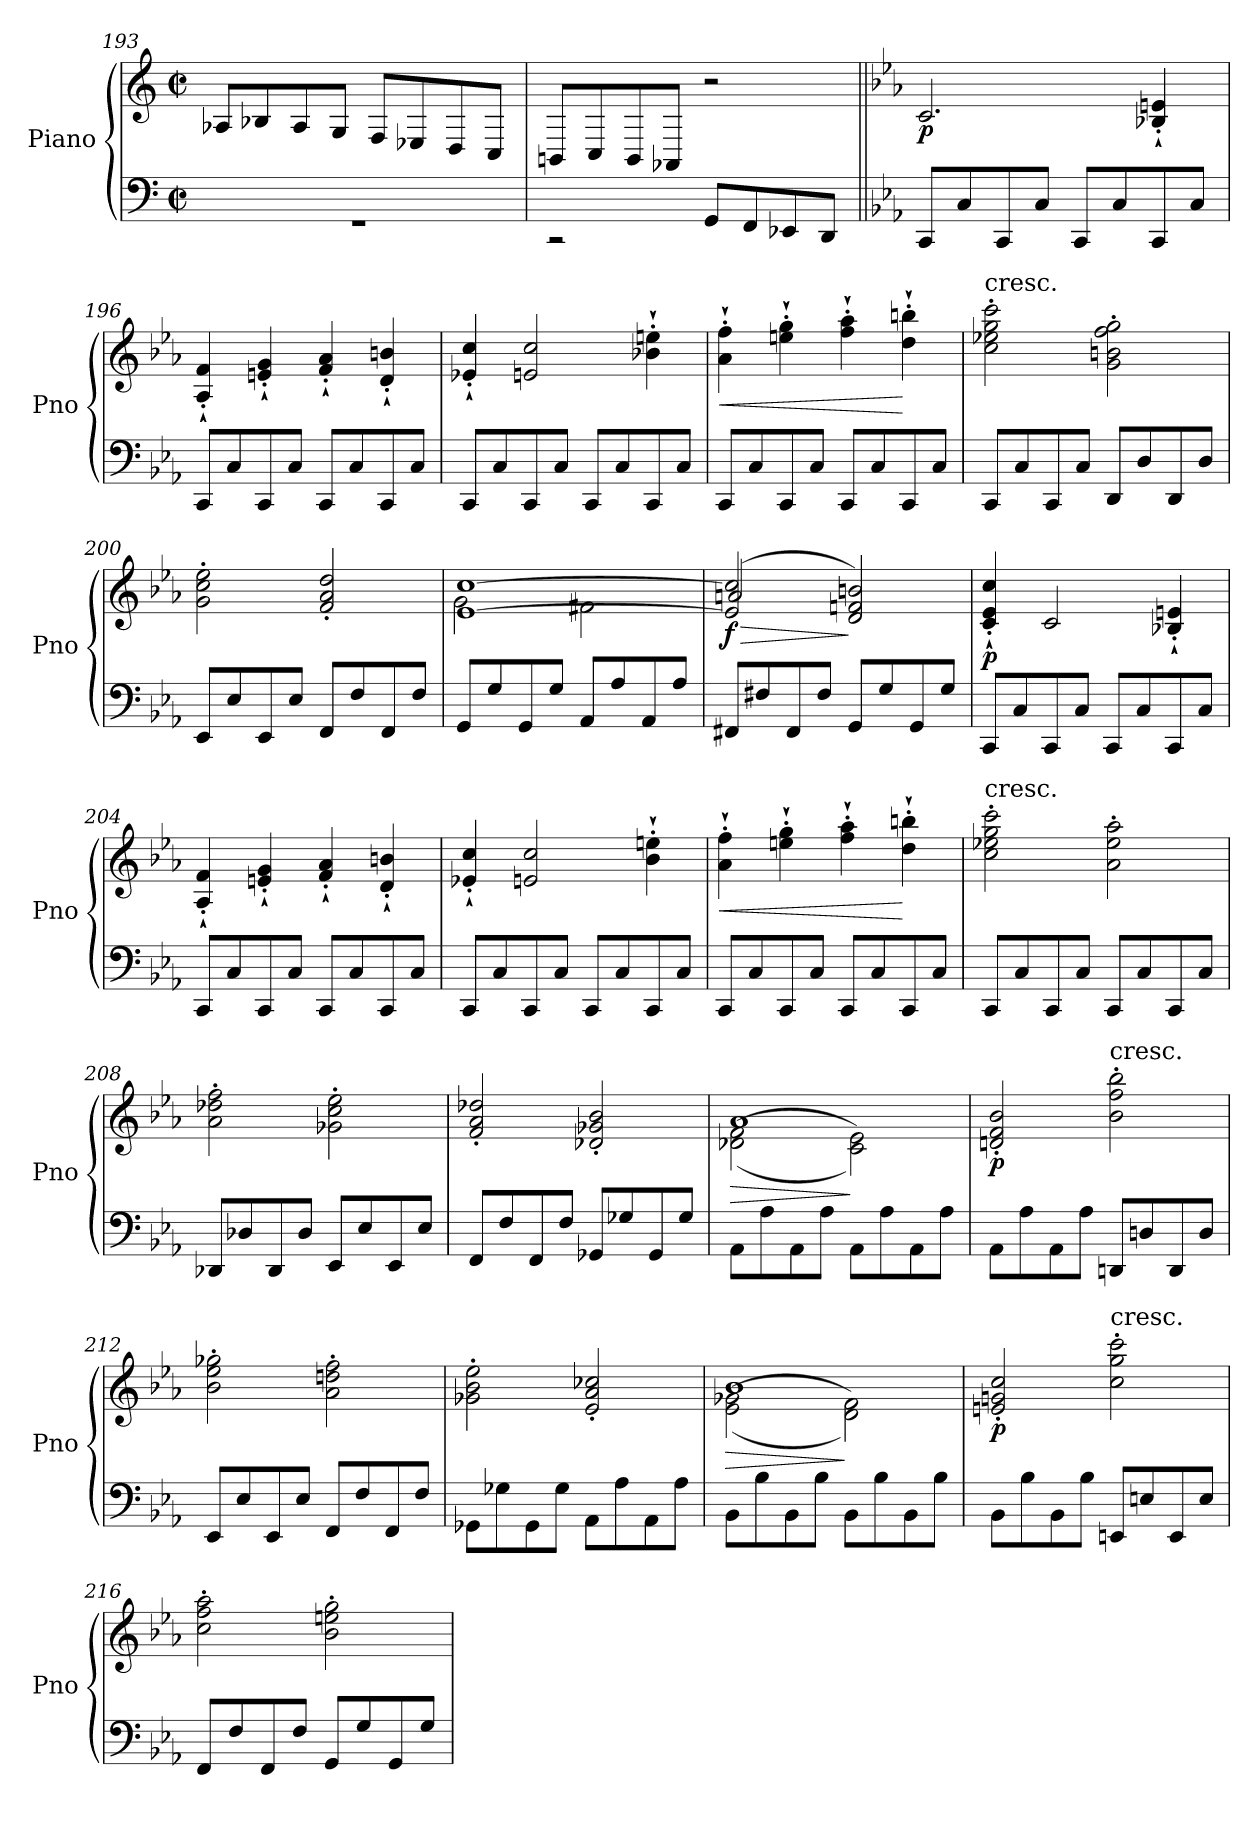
**kern	**kern	**dynam
*part1	*part1	*part1
*staff2	*staff1	*staff1/2
*I"Piano	*	*
*I'Pno	*	*
*clefF4	*clefG2	*
*k[]	*k[]	*
*C:	*C:	*
*M2/2	*M2/2	*
*met(c|)	*met(c|)	*
=193	=193	=193
1rGG	8A-X/L	.
.	8B-X/	.
.	8A-/	.
.	8G/J	.
.	8F/L	.
.	8E-X/	.
.	8D/	.
.	8C/J	.
=194	=194	=194
2rCC	8BBn/L	.
.	8C/	.
.	8BB/	.
.	8AA-X/J	.
8GG/L	2r	.
8FF/	.	.
8EE-X/	.	.
8DD/J	.	.
=195||	=195||	=195||
*k[b-e-a-]	*k[b-e-a-]	*
*E-:	*E-:	*
!	!	!LO:DY:b
8CC/L	2.c/	p
8C/	.	.
8CC/	.	.
8C/J	.	.
8CC/L	.	.
8C/	.	.
8CC/	4B-X/'` 4en/'`	.
8C/J	.	.
=196	=196	=196
8CC/L	4A-/'` 4f/'`	.
8C/	.	.
8CC/	4en/'` 4g/'`	.
8C/J	.	.
8CC/L	4f/'` 4a-/'`	.
8C/	.	.
8CC/	4d/'` 4bn/'`	.
8C/J	.	.
=197	=197	=197
8CC/L	4e-X/'` 4cc/'`	.
8C/	.	.
8CC/	2en/ 2cc/	.
8C/J	.	.
8CC/L	.	.
8C/	.	.
8CC/	4b-X\'` 4een\'`	.
8C/J	.	.
=198	=198	=198
!	!	!LO:HP:b
8CC/L	4a-\'` 4ff\'`	<
8C/	.	.
8CC/	4een\'` 4gg\'`	.
8C/J	.	.
8CC/L	4ff\'` 4aa-\'`	.
8C/	.	.
8CC/	4dd\'` 4bbn\'`	[
8C/J	.	.
=199	=199	=199
!	!LO:TX:a:t=cresc.	!
8CC/L	2cc\' 2ee-X\' 2gg\' 2ccc\'	.
8C/	.	.
8CC/	.	.
8C/J	.	.
8DD/L	2g\' 2bn\' 2ff\' 2gg\'	.
8D/	.	.
8DD/	.	.
8D/J	.	.
=200	=200	=200
8EE-/L	2g\' 2cc\' 2ee-\'	.
8E-/	.	.
8EE-/	.	.
8E-/J	.	.
8FF/L	2f/' 2a-/' 2dd/'	.
8F/	.	.
8FF/	.	.
8F/J	.	.
=201	=201	=201
*	*^	*
8GG/L	[1e- [1cc	2g\	.
8G/	.	.	.
8GG/	.	.	.
8G/J	.	.	.
8AA-/L	.	2f#X\	.
8A-/	.	.	.
8AA-/	.	.	.
8A-/J	.	.	.
=202	=202	=202	=202
!	!	!	!LO:HP:b
!	!	!	!LO:DY:n=1:b
8FF#X/L	(>2e-/] 2cc/]	2an/	> f
8F#X/	.	.	.
8FF#/	.	.	.
8F#/J	.	.	.
8GG/L	2d/ 2fn/ 2bn/)	2ryy	]
8G/	.	.	.
8GG/	.	.	.
8G/J	.	.	.
*	*v	*v	*
=203	=203	=203
!	!	!LO:DY:b
8CC/L	4c/'` 4e-/'` 4cc/'`	p
8C/	.	.
8CC/	2c/	.
8C/J	.	.
8CC/L	.	.
8C/	.	.
8CC/	4B-X/'` 4en/'`	.
8C/J	.	.
=204	=204	=204
8CC/L	4A-/'` 4f/'`	.
8C/	.	.
8CC/	4en/'` 4g/'`	.
8C/J	.	.
8CC/L	4f/'` 4a-/'`	.
8C/	.	.
8CC/	4d/'` 4bn/'`	.
8C/J	.	.
=205	=205	=205
8CC/L	4e-X/'` 4cc/'`	.
8C/	.	.
8CC/	2en/ 2cc/	.
8C/J	.	.
8CC/L	.	.
8C/	.	.
8CC/	4b-\'` 4een\'`	.
8C/J	.	.
=206	=206	=206
!	!	!LO:HP:b
8CC/L	4a-\'` 4ff\'`	<
8C/	.	.
8CC/	4een\'` 4gg\'`	.
8C/J	.	.
8CC/L	4ff\'` 4aa-\'`	.
8C/	.	.
8CC/	4dd\'` 4bbn\'`	[
8C/J	.	.
=207	=207	=207
!	!LO:TX:a:t=cresc.	!
8CC/L	2cc\' 2ee-X\' 2gg\' 2ccc\'	.
8C/	.	.
8CC/	.	.
8C/J	.	.
8CC/L	2a-\' 2ee-\' 2aa-\'	.
8C/	.	.
8CC/	.	.
8C/J	.	.
=208	=208	=208
8DD-X/L	2a-\' 2dd-X\' 2ff\'	.
8D-X/	.	.
8DD-/	.	.
8D-/J	.	.
8EE-/L	2g-X\' 2cc\' 2ee-\'	.
8E-/	.	.
8EE-/	.	.
8E-/J	.	.
=209	=209	=209
8FF/L	2f/' 2a-/' 2dd-X/'	.
8F/	.	.
8FF/	.	.
8F/J	.	.
8GG-X/L	2d-X/' 2g-X/' 2b-/'	.
8G-X/	.	.
8GG-/	.	.
8G-/J	.	.
=210	=210	=210
!	!	!LO:HP:b
*	*^	*
8AA-\L	1a-	(<(<2d-X\ 2f\	>
8A-\	.	.	.
8AA-\	.	.	.
8A-\J	.	.	.
8AA-\L	.	2c\ 2e-\))	]
8A-\	.	.	.
8AA-\	.	.	.
8A-\J	.	.	.
*	*v	*v	*
=211	=211	=211
!	!	!LO:DY:b
8AA-\L	2dn/' 2f/' 2b-/'	p
8A-\	.	.
8AA-\	.	.
8A-\J	.	.
!	!LO:TX:a:t=cresc.	!
8DDn/L	2b-\' 2ff\' 2bb-\'	.
8Dn/	.	.
8DD/	.	.
8D/J	.	.
=212	=212	=212
8EE-/L	2b-\' 2ee-\' 2gg-X\'	.
8E-/	.	.
8EE-/	.	.
8E-/J	.	.
8FF/L	2a-\' 2ddn\' 2ff\'	.
8F/	.	.
8FF/	.	.
8F/J	.	.
=213	=213	=213
8GG-X\L	2g-X\' 2b-\' 2ee-\'	.
8G-X\	.	.
8GG-\	.	.
8G-\J	.	.
8AA-\L	2e-/' 2a-/' 2cc-X/'	.
8A-\	.	.
8AA-\	.	.
8A-\J	.	.
=214	=214	=214
!	!	!LO:HP:b
*	*^	*
8BB-\L	1b-	(<(<2e-\ 2g-X\	>
8B-\	.	.	.
8BB-\	.	.	.
8B-\J	.	.	.
8BB-\L	.	2d\ 2f\))	]
8B-\	.	.	.
8BB-\	.	.	.
8B-\J	.	.	.
*	*v	*v	*
=215	=215	=215
!	!	!LO:DY:b
8BB-\L	2en/' 2gn/' 2cc/'	p
8B-\	.	.
8BB-\	.	.
8B-\J	.	.
!	!LO:TX:a:t=cresc.	!
8EEn/L	2cc\' 2gg\' 2ccc\'	.
8En/	.	.
8EE/	.	.
8E/J	.	.
=216	=216	=216
8FF/L	2cc\' 2ff\' 2aa-\'	.
8F/	.	.
8FF/	.	.
8F/J	.	.
8GG/L	2b-\' 2een\' 2gg\'	.
8G/	.	.
8GG/	.	.
8G/J	.	.
=	=	=
*-	*-	*-
